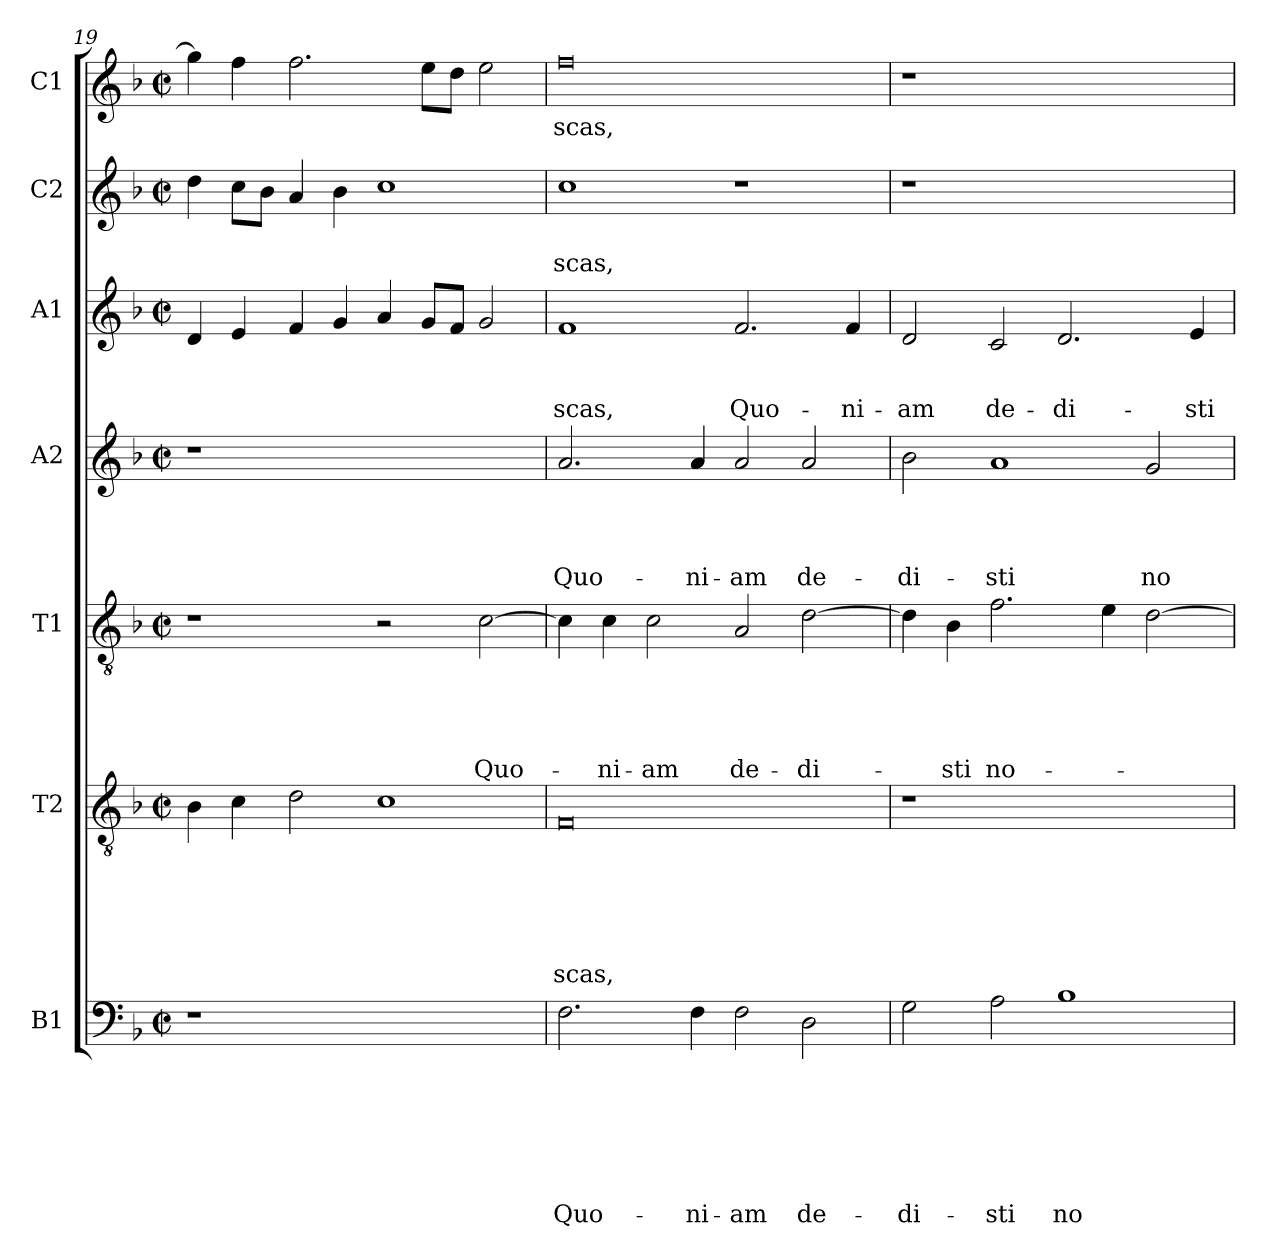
**kern	**text	**text	**text	**text	**text	**text	**text	**kern	**text	**text	**text	**text	**text	**text	**kern	**text	**text	**text	**text	**text	**kern	**text	**text	**text	**text	**kern	**text	**text	**text	**kern	**text	**text	**kern	**text
*part7	*part7	*part7	*part7	*part7	*part7	*part7	*part7	*part6	*part6	*part6	*part6	*part6	*part6	*part6	*part5	*part5	*part5	*part5	*part5	*part5	*part4	*part4	*part4	*part4	*part4	*part3	*part3	*part3	*part3	*part2	*part2	*part2	*part1	*part1
*staff7	*staff7	*staff7	*staff7	*staff7	*staff7	*staff7	*staff7	*staff6	*staff6	*staff6	*staff6	*staff6	*staff6	*staff6	*staff5	*staff5	*staff5	*staff5	*staff5	*staff5	*staff4	*staff4	*staff4	*staff4	*staff4	*staff3	*staff3	*staff3	*staff3	*staff2	*staff2	*staff2	*staff1	*staff1
*I"B1	*	*	*	*	*	*	*	*I"T2	*	*	*	*	*	*	*I"T1	*	*	*	*	*	*I"A2	*	*	*	*	*I"A1	*	*	*	*I"C2	*	*	*I"C1	*
*clefF4	*	*	*	*	*	*	*	*clefGv2	*	*	*	*	*	*	*clefGv2	*	*	*	*	*	*clefG2	*	*	*	*	*clefG2	*	*	*	*clefG2	*	*	*clefG2	*
*k[b-]	*	*	*	*	*	*	*	*k[b-]	*	*	*	*	*	*	*k[b-]	*	*	*	*	*	*k[b-]	*	*	*	*	*k[b-]	*	*	*	*k[b-]	*	*	*k[b-]	*
*F:	*	*	*	*	*	*	*	*F:	*	*	*	*	*	*	*F:	*	*	*	*	*	*F:	*	*	*	*	*F:	*	*	*	*F:	*	*	*F:	*
*M2/2	*	*	*	*	*	*	*	*M2/2	*	*	*	*	*	*	*M2/2	*	*	*	*	*	*M2/2	*	*	*	*	*M2/2	*	*	*	*M2/2	*	*	*M2/2	*
*met(c|)	*	*	*	*	*	*	*	*met(c|)	*	*	*	*	*	*	*met(c|)	*	*	*	*	*	*met(c|)	*	*	*	*	*met(c|)	*	*	*	*met(c|)	*	*	*met(c|)	*
=19	=19	=19	=19	=19	=19	=19	=19	=19	=19	=19	=19	=19	=19	=19	=19	=19	=19	=19	=19	=19	=19	=19	=19	=19	=19	=19	=19	=19	=19	=19	=19	=19	=19	=19
1r	.	.	.	.	.	.	.	4B-\	.	.	.	.	.	.	1r	.	.	.	.	.	1r	.	.	.	.	4d/	.	.	.	4dd\	.	.	4gg\]	.
.	.	.	.	.	.	.	.	4c\	.	.	.	.	.	.	.	.	.	.	.	.	.	.	.	.	.	4e/	.	.	.	8cc\L	.	.	4ff\	.
.	.	.	.	.	.	.	.	.	.	.	.	.	.	.	.	.	.	.	.	.	.	.	.	.	.	.	.	.	.	8b-\J	.	.	.	.
.	.	.	.	.	.	.	.	2d\	.	.	.	.	.	.	.	.	.	.	.	.	.	.	.	.	.	4f/	.	.	.	4a/	.	.	2.ff\	.
.	.	.	.	.	.	.	.	.	.	.	.	.	.	.	.	.	.	.	.	.	.	.	.	.	.	4g/	.	.	.	4b-\	.	.	.	.
1ryy	.	.	.	.	.	.	.	1c	.	.	.	.	.	.	2r	.	.	.	.	.	1ryy	.	.	.	.	4a/	.	.	.	1cc	.	.	.	.
.	.	.	.	.	.	.	.	.	.	.	.	.	.	.	.	.	.	.	.	.	.	.	.	.	.	8g/L	.	.	.	.	.	.	8ee\L	.
.	.	.	.	.	.	.	.	.	.	.	.	.	.	.	.	.	.	.	.	.	.	.	.	.	.	8f/J	.	.	.	.	.	.	8dd\J	.
!	!	!	!	!	!	!	!	!	!	!	!	!	!	!	!	!	!	!	!	!LO:LY:b	!	!	!	!	!	!	!	!	!	!	!	!	!	!
.	.	.	.	.	.	.	.	.	.	.	.	.	.	.	[2c\	.	.	.	.	Quo-	.	.	.	.	.	2g/	.	.	.	.	.	.	2ee\	.
=20	=20	=20	=20	=20	=20	=20	=20	=20	=20	=20	=20	=20	=20	=20	=20	=20	=20	=20	=20	=20	=20	=20	=20	=20	=20	=20	=20	=20	=20	=20	=20	=20	=20	=20
!	!	!	!	!	!	!	!LO:LY:b	!	!	!	!	!	!	!LO:LY:b	!	!	!	!	!	!	!	!	!	!	!LO:LY:b	!	!	!	!LO:LY:b	!	!	!LO:LY:b	!	!LO:LY:b
2.F\	.	.	.	.	.	.	Quo-	0F	.	.	.	.	.	-scas,	4c\]	.	.	.	.	.	2.a/	.	.	.	Quo-	1f	.	.	-scas,	1cc	.	-scas,	0ff	-scas,
!	!	!	!	!	!	!	!	!	!	!	!	!	!	!	!	!	!	!	!	!LO:LY:b	!	!	!	!	!	!	!	!	!	!	!	!	!	!
.	.	.	.	.	.	.	.	.	.	.	.	.	.	.	4c\	.	.	.	.	-ni-	.	.	.	.	.	.	.	.	.	.	.	.	.	.
!	!	!	!	!	!	!	!	!	!	!	!	!	!	!	!	!	!	!	!	!LO:LY:b	!	!	!	!	!	!	!	!	!	!	!	!	!	!
.	.	.	.	.	.	.	.	.	.	.	.	.	.	.	2c\	.	.	.	.	-am	.	.	.	.	.	.	.	.	.	.	.	.	.	.
!	!	!	!	!	!	!	!LO:LY:b	!	!	!	!	!	!	!	!	!	!	!	!	!	!	!	!	!	!LO:LY:b	!	!	!	!	!	!	!	!	!
4F\	.	.	.	.	.	.	-ni-	.	.	.	.	.	.	.	.	.	.	.	.	.	4a/	.	.	.	-ni-	.	.	.	.	.	.	.	.	.
!	!	!	!	!	!	!	!LO:LY:b	!	!	!	!	!	!	!	!	!	!	!	!	!LO:LY:b	!	!	!	!	!LO:LY:b	!	!	!	!LO:LY:b	!	!	!	!	!
2F\	.	.	.	.	.	.	-am	.	.	.	.	.	.	.	2A/	.	.	.	.	de-	2a/	.	.	.	-am	2.f/	.	.	Quo-	1r	.	.	.	.
!	!	!	!	!	!	!	!LO:LY:b	!	!	!	!	!	!	!	!	!	!	!	!	!LO:LY:b	!	!	!	!	!LO:LY:b	!	!	!	!	!	!	!	!	!
2D\	.	.	.	.	.	.	de-	.	.	.	.	.	.	.	[2d\	.	.	.	.	-di-	2a/	.	.	.	de-	.	.	.	.	.	.	.	.	.
!	!	!	!	!	!	!	!	!	!	!	!	!	!	!	!	!	!	!	!	!	!	!	!	!	!	!	!	!	!LO:LY:b	!	!	!	!	!
.	.	.	.	.	.	.	.	.	.	.	.	.	.	.	.	.	.	.	.	.	.	.	.	.	.	4f/	.	.	-ni-	.	.	.	.	.
=21	=21	=21	=21	=21	=21	=21	=21	=21	=21	=21	=21	=21	=21	=21	=21	=21	=21	=21	=21	=21	=21	=21	=21	=21	=21	=21	=21	=21	=21	=21	=21	=21	=21	=21
!	!	!	!	!	!	!	!LO:LY:b	!	!	!	!	!	!	!	!	!	!	!	!	!	!	!	!	!	!LO:LY:b	!	!	!	!LO:LY:b	!	!	!	!	!
2G\	.	.	.	.	.	.	-di-	1r	.	.	.	.	.	.	4d\]	.	.	.	.	.	2b-\	.	.	.	-di-	2d/	.	.	-am	1r	.	.	1r	.
!	!	!	!	!	!	!	!	!	!	!	!	!	!	!	!	!	!	!	!	!LO:LY:b	!	!	!	!	!	!	!	!	!	!	!	!	!	!
.	.	.	.	.	.	.	.	.	.	.	.	.	.	.	4B-\	.	.	.	.	-sti	.	.	.	.	.	.	.	.	.	.	.	.	.	.
!	!	!	!	!	!	!	!LO:LY:b	!	!	!	!	!	!	!	!	!	!	!	!	!LO:LY:b	!	!	!	!	!LO:LY:b	!	!	!	!LO:LY:b	!	!	!	!	!
2A\	.	.	.	.	.	.	-sti	.	.	.	.	.	.	.	2.f\	.	.	.	.	no-	1a	.	.	.	-sti	2c/	.	.	de-	.	.	.	.	.
!	!	!	!	!	!	!	!LO:LY:b	!	!	!	!	!	!	!	!	!	!	!	!	!	!	!	!	!	!	!	!	!	!LO:LY:b	!	!	!	!	!
1B-	.	.	.	.	.	.	no-	1ryy	.	.	.	.	.	.	.	.	.	.	.	.	.	.	.	.	.	2.d/	.	.	-di-	1ryy	.	.	1ryy	.
.	.	.	.	.	.	.	.	.	.	.	.	.	.	.	4e\	.	.	.	.	.	.	.	.	.	.	.	.	.	.	.	.	.	.	.
!	!	!	!	!	!	!	!	!	!	!	!	!	!	!	!	!	!	!	!	!	!	!	!	!	!LO:LY:b	!	!	!	!	!	!	!	!	!
.	.	.	.	.	.	.	.	.	.	.	.	.	.	.	[2d\	.	.	.	.	.	2g/	.	.	.	no-	.	.	.	.	.	.	.	.	.
!	!	!	!	!	!	!	!	!	!	!	!	!	!	!	!	!	!	!	!	!	!	!	!	!	!	!	!	!	!LO:LY:b	!	!	!	!	!
.	.	.	.	.	.	.	.	.	.	.	.	.	.	.	.	.	.	.	.	.	.	.	.	.	.	4e/	.	.	-sti	.	.	.	.	.
=	=	=	=	=	=	=	=	=	=	=	=	=	=	=	=	=	=	=	=	=	=	=	=	=	=	=	=	=	=	=	=	=	=	=
*-	*-	*-	*-	*-	*-	*-	*-	*-	*-	*-	*-	*-	*-	*-	*-	*-	*-	*-	*-	*-	*-	*-	*-	*-	*-	*-	*-	*-	*-	*-	*-	*-	*-	*-
